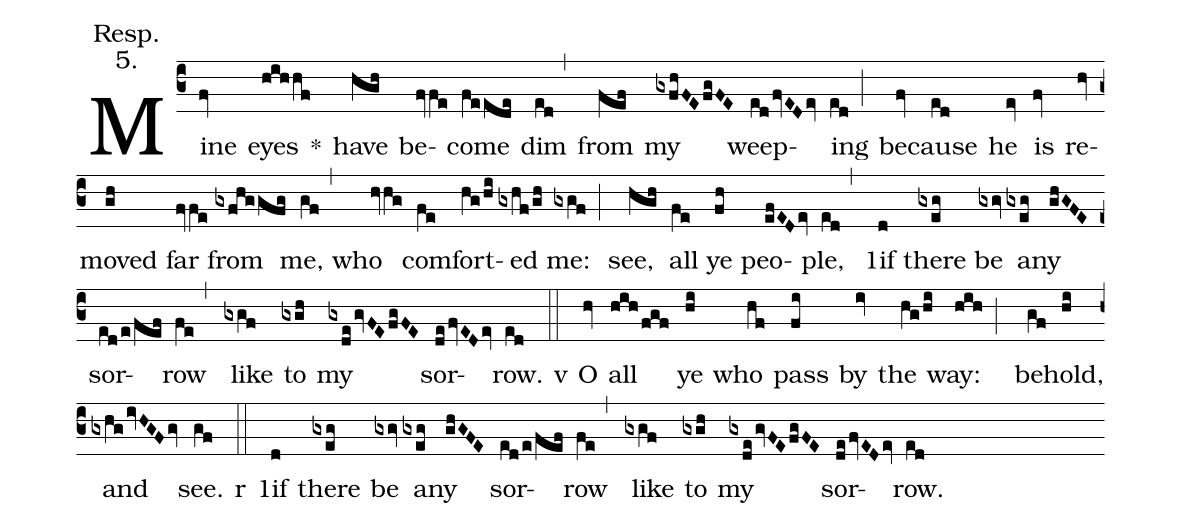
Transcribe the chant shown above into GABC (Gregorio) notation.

annotation: Resp.;
annotation: 5.;
%%
(c3) Mine(fv) eyes(hihhf) <sp>*</sp>() have(hgh) be(fvfe)come(feede) dim(ed,) from(fef) my(gxfhFEfgFE) weep(edfvEDev)ing(ed;) be(fv)cause(ed) he(ev) is(fv) re(hv)moved(gh) far(fvfe) from(gxfhggfg) me,(gf,) who(hvhg) com(fe)fort(hg/hi)ed(gxhf/gh) me:(gxgf;) see,(hgh) all(fe) ye(fh) peo(efEDev)ple,(ed,) <sp>1</sp>if(d) there(gxeg) be(gxgv) a(gxeg)ny(ghGFE) sor(ed/e/fef)row(fe,) like(gxgf) to(gxgh) my(gxdegvFEfgFE) sor(defvEDev)row.(ed)

<sp>v</sp>(::) O(hv) all(hih/fgf) ye(hi) who(hf) pass(fi) by(iv) the(hg/hi) way:(hih;) be(gf)hold,(hi) and(gxhgivHGFgv) see.(gf)

<sp>r</sp>(::) <sp>1</sp>if(d) there(gxeg) be(gxgv) a(gxeg)ny(ghGFE) sor(ed/e/fef)row(fe,) like(gxgf) to(gxgh) my(gxdegvFEfgFE) sor(defvEDev)row.(ed)
